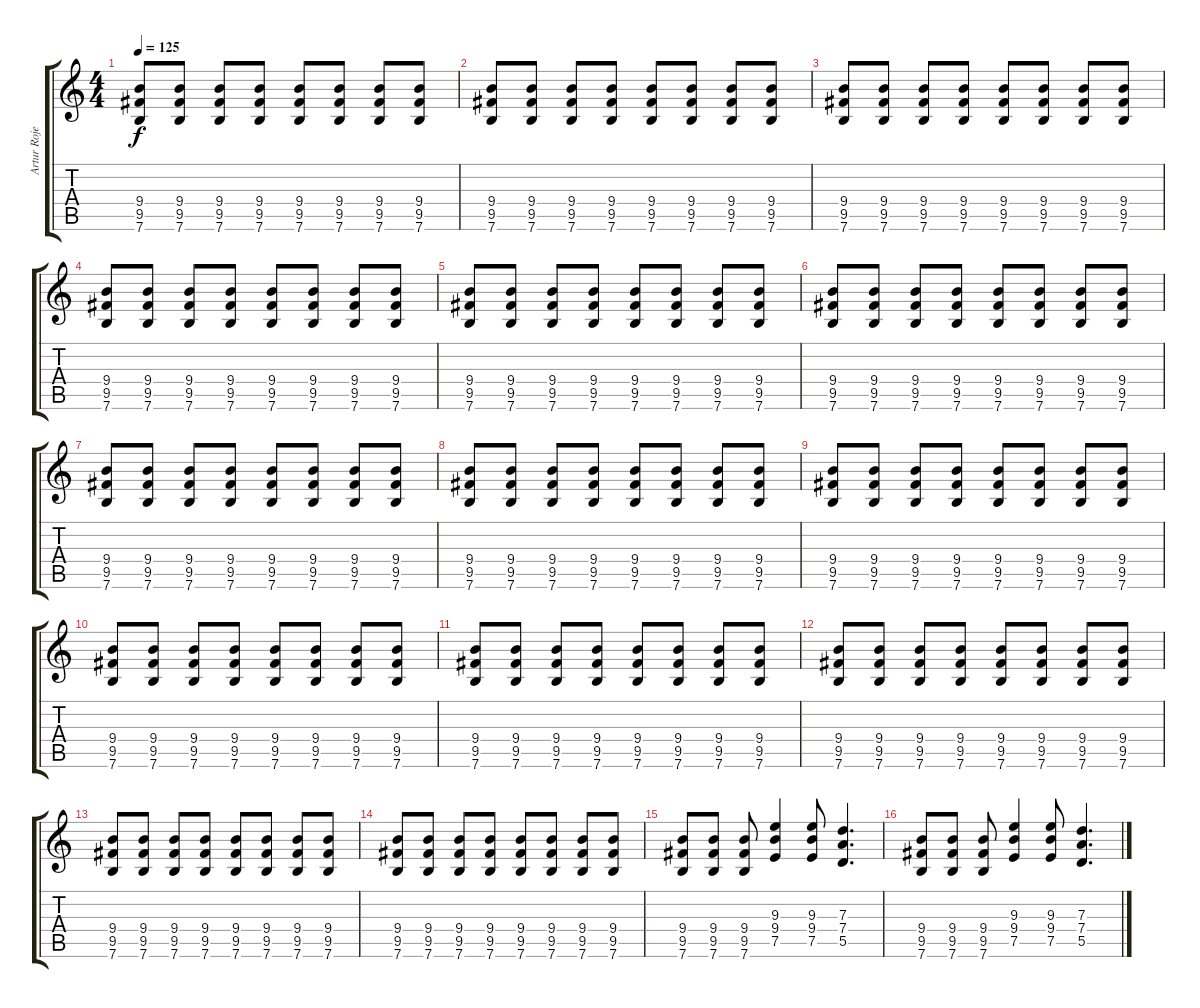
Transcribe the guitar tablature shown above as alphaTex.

\track ("Artur Rojek (\"Rojas\")" "Artur Roje") {instrument overdrivenguitar}
\staff {score tabs}
\tuning (E4 B3 G3 D3 A2 E2) {hide}
\ts (4 4)
\tempo 125
\clef g2
\ks c
(9.4 9.5 7.6).8{dy f} (9.4 9.5 7.6).8 (9.4 9.5 7.6).8 (9.4 9.5 7.6).8 (9.4 9.5 7.6).8 (9.4 9.5 7.6).8 (9.4 9.5 7.6).8 (9.4 9.5 7.6).8 |
(9.4 9.5 7.6).8 (9.4 9.5 7.6).8 (9.4 9.5 7.6).8 (9.4 9.5 7.6).8 (9.4 9.5 7.6).8 (9.4 9.5 7.6).8 (9.4 9.5 7.6).8 (9.4 9.5 7.6).8 |
(9.4 9.5 7.6).8 (9.4 9.5 7.6).8 (9.4 9.5 7.6).8 (9.4 9.5 7.6).8 (9.4 9.5 7.6).8 (9.4 9.5 7.6).8 (9.4 9.5 7.6).8 (9.4 9.5 7.6).8 |
(9.4 9.5 7.6).8 (9.4 9.5 7.6).8 (9.4 9.5 7.6).8 (9.4 9.5 7.6).8 (9.4 9.5 7.6).8 (9.4 9.5 7.6).8 (9.4 9.5 7.6).8 (9.4 9.5 7.6).8 |
(9.4 9.5 7.6).8 (9.4 9.5 7.6).8 (9.4 9.5 7.6).8 (9.4 9.5 7.6).8 (9.4 9.5 7.6).8 (9.4 9.5 7.6).8 (9.4 9.5 7.6).8 (9.4 9.5 7.6).8 |
(9.4 9.5 7.6).8 (9.4 9.5 7.6).8 (9.4 9.5 7.6).8 (9.4 9.5 7.6).8 (9.4 9.5 7.6).8 (9.4 9.5 7.6).8 (9.4 9.5 7.6).8 (9.4 9.5 7.6).8 |
(9.4 9.5 7.6).8 (9.4 9.5 7.6).8 (9.4 9.5 7.6).8 (9.4 9.5 7.6).8 (9.4 9.5 7.6).8 (9.4 9.5 7.6).8 (9.4 9.5 7.6).8 (9.4 9.5 7.6).8 |
(9.4 9.5 7.6).8 (9.4 9.5 7.6).8 (9.4 9.5 7.6).8 (9.4 9.5 7.6).8 (9.4 9.5 7.6).8 (9.4 9.5 7.6).8 (9.4 9.5 7.6).8 (9.4 9.5 7.6).8 |
(9.4 9.5 7.6).8 (9.4 9.5 7.6).8 (9.4 9.5 7.6).8 (9.4 9.5 7.6).8 (9.4 9.5 7.6).8 (9.4 9.5 7.6).8 (9.4 9.5 7.6).8 (9.4 9.5 7.6).8 |
(9.4 9.5 7.6).8 (9.4 9.5 7.6).8 (9.4 9.5 7.6).8 (9.4 9.5 7.6).8 (9.4 9.5 7.6).8 (9.4 9.5 7.6).8 (9.4 9.5 7.6).8 (9.4 9.5 7.6).8 |
(9.4 9.5 7.6).8 (9.4 9.5 7.6).8 (9.4 9.5 7.6).8 (9.4 9.5 7.6).8 (9.4 9.5 7.6).8 (9.4 9.5 7.6).8 (9.4 9.5 7.6).8 (9.4 9.5 7.6).8 |
(9.4 9.5 7.6).8 (9.4 9.5 7.6).8 (9.4 9.5 7.6).8 (9.4 9.5 7.6).8 (9.4 9.5 7.6).8 (9.4 9.5 7.6).8 (9.4 9.5 7.6).8 (9.4 9.5 7.6).8 |
(9.4 9.5 7.6).8 (9.4 9.5 7.6).8 (9.4 9.5 7.6).8 (9.4 9.5 7.6).8 (9.4 9.5 7.6).8 (9.4 9.5 7.6).8 (9.4 9.5 7.6).8 (9.4 9.5 7.6).8 |
(9.4 9.5 7.6).8 (9.4 9.5 7.6).8 (9.4 9.5 7.6).8 (9.4 9.5 7.6).8 (9.4 9.5 7.6).8 (9.4 9.5 7.6).8 (9.4 9.5 7.6).8 (9.4 9.5 7.6).8 |
(9.4 9.5 7.6).8 (9.4 9.5 7.6).8 (9.4 9.5 7.6).8 (9.3 9.4 7.5).4 (9.3 9.4 7.5).8 (7.3 7.4 5.5).4{d} |
(9.4 9.5 7.6).8 (9.4 9.5 7.6).8 (9.4 9.5 7.6).8 (9.3 9.4 7.5).4 (9.3 9.4 7.5).8 (7.3 7.4 5.5).4{d}
